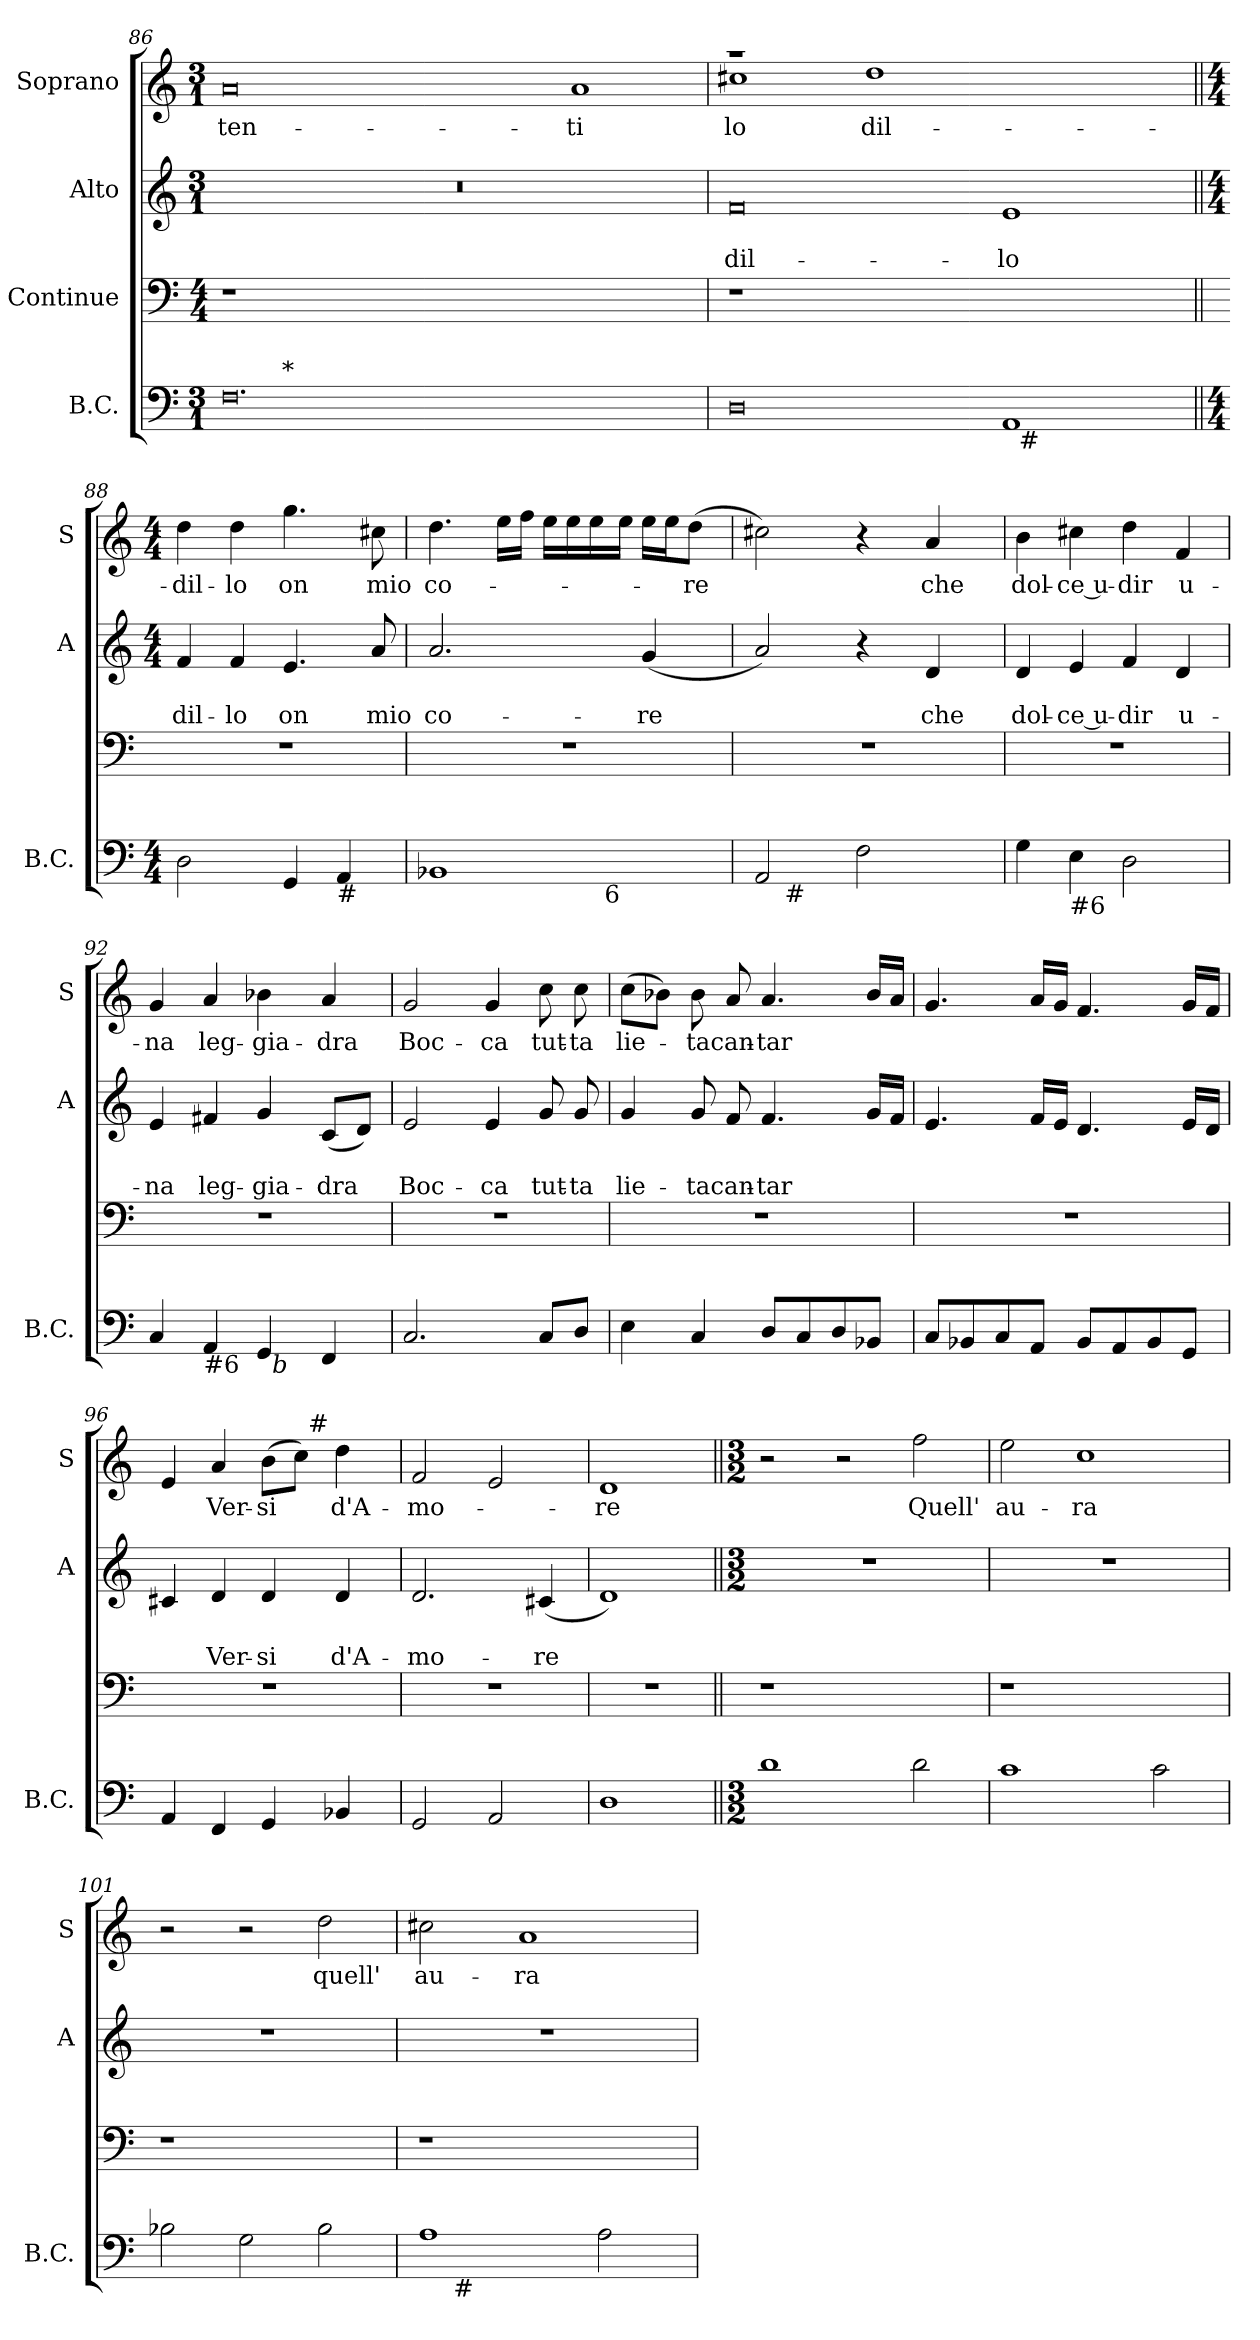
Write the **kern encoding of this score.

**kern	**kern	**kern	**text	**text	**kern	**text
*part4	*part3	*part2	*part2	*part2	*part1	*part1
*staff4	*staff3	*staff2	*staff2	*staff2	*staff1	*staff1
*I"B.C.	*I"Continue	*I"Alto	*	*	*I"Soprano	*
*I'B.C.	*	*I'A	*	*	*I'S	*
*clefF4	*clefF4	*clefG2	*	*	*clefG2	*
*k[]	*k[]	*k[]	*	*	*k[]	*
*C:	*C:	*C:	*	*	*C:	*
*M3/1	*M4/4	*M3/1	*	*	*M3/1	*
=86	=86	=86	=86	=86	=86	=86
!	!	!LO:N:vis=1	!	!	!	!LO:LY:b
*^	*	*	*	*	*	*
0.F	4ryy	1r	0.r	.	.	0a	-ten-
!	!LO:TX:a:t=*	!	!	!	!	!	!
.	1ryy	.	.	.	.	.	.
.	.	0ryy	.	.	.	.	.
.	1..ryy	.	.	.	.	.	.
!	!	!	!	!	!	!	!LO:LY:b
.	.	.	.	.	.	1a	-ti
=87	=87	=87	=87	=87	=87	=87	=87
!	!	!	!	!	!LO:LY:b	!	!LO:LY:b
*	*	*	*	*	*	*^	*
0D	1ryy	1r	0f	.	dil-	1raa	1cc#X	-lo
!	!	!	!	!	!	!	!	!LO:LY:b
.	1ryy	0ryy	.	.	.	1dd	1ryy	dil-
!	!	!	!	!	!LO:LY:b	!	!	!
1AA	32ryy	.	1e	.	-lo	1ryy	1ryy	.
!	!LO:TX:b:t=#	!	!	!	!	!	!	!
.	2ryy	.	.	.	.	.	.	.
.	4...ryy	.	.	.	.	.	.	.
*v	*v	*	*	*	*	*v	*v	*
=88||	=88||	=88||	=88||	=88||	=88||	=88||
*M4/4	*	*M4/4	*	*	*M4/4	*
*^	*	*	*	*	*^	*
!	!	!	!	!	!LO:LY:b	!	!	!LO:LY:b
*v	*v	*	*	*	*	*v	*v	*
2D\	1r	4f/	.	dil-	4dd\	dil-
!	!	!	!	!LO:LY:b:rj	!	!LO:LY:b:rj
.	.	4f/	.	-lo	4dd\	-lo
!	!	!	!	!LO:LY:b	!	!LO:LY:b
4GG/	.	4.e/	.	on	4.gg\	on
!LO:TX:b:t=#	!	!	!	!	!	!
4AA/	.	.	.	.	.	.
!	!	!	!	!LO:LY:b	!	!LO:LY:b
.	.	8a/	.	mio	8cc#X\	mio
!!LO:LB:g=z
=89	=89	=89	=89	=89	=89	=89
!	!	!	!	!LO:LY:b	!	!LO:LY:b
*^	*	*	*	*	*	*
1BB-X	2ryy	1r	2.a/	.	co-	4.dd\	co-
.	.	.	.	.	.	16ee\LL	.
.	.	.	.	.	.	16ff\JJ	.
.	8ryy	.	.	.	.	16ee\LL	.
.	.	.	.	.	.	16ee\	.
.	32ryy	.	.	.	.	16ee\	.
!	!LO:TX:b:t=6	!	!	!	!	!	!
.	4ryy	.	.	.	.	.	.
.	.	.	.	.	.	16ee\JJ	.
!	!	!	!	!	!LO:LY:b	!	!
.	.	.	(<4g/	.	-re	16ee\LL	.
.	.	.	.	.	.	16ee\J	.
!	!	!	!	!	!	!	!LO:LY:b
.	.	.	.	.	.	(>8dd\J	-re
.	16.ryy	.	.	.	.	.	.
=90	=90	=90	=90	=90	=90	=90	=90
2AA/	16.ryy	1r	2a/)	.	.	2cc#X\)	.
!	!LO:TX:b:t=#	!	!	!	!	!	!
.	2ryy	.	.	.	.	.	.
2F\	.	.	4r	.	.	4r	.
.	4ryy	.	.	.	.	.	.
!	!	!	!	!	!LO:LY:b	!	!LO:LY:b
.	.	.	4d/	.	che	4a/	che
.	8ryy	.	.	.	.	.	.
.	32ryy	.	.	.	.	.	.
=91	=91	=91	=91	=91	=91	=91	=91
!	!	!	!	!	!LO:LY:b	!	!LO:LY:b
*v	*v	*	*	*	*	*	*
4G\	1r	4d/	.	dol-	4b\	dol-
!LO:TX:b:t=#6	!	!	!	!	!	!
!	!	!	!	!LO:LY:b	!	!LO:LY:b
4E\	.	4e/	.	-ce u-	4cc#X\	-ce u-
!	!	!	!	!LO:LY:b	!	!LO:LY:b
2D\	.	4f/	.	-dir	4dd\	-dir
!	!	!	!	!LO:LY:b	!	!LO:LY:b
.	.	4d/	.	u-	4f/	u-
=92	=92	=92	=92	=92	=92	=92
!	!	!	!	!LO:LY:b	!	!LO:LY:b
*^	*	*	*	*	*	*
4C/	2ryy	1r	4e/	.	-na	4g/	-na
!LO:TX:b:t=#6	!	!	!	!	!	!	!
!	!	!	!	!	!LO:LY:b	!	!LO:LY:b
4AA/	.	.	4f#X/	.	leg-	4a/	leg-
!	!	!	!	!	!LO:LY:b:rj	!	!LO:LY:b
4GG/	32ryy	.	4g/	.	-gia-	4b-X\	-gia-
!	!LO:TX:b:i:t=b	!	!	!	!	!	!
.	4...ryy	.	.	.	.	.	.
!	!	!	!	!	!LO:LY:b	!	!LO:LY:b
4FF/	.	.	(<8c/L	.	-dra	4a/	-dra
.	.	.	8d/J)	.	.	.	.
=93	=93	=93	=93	=93	=93	=93	=93
!	!	!	!	!	!LO:LY:b	!	!LO:LY:b
*v	*v	*	*	*	*	*	*
2.C/	1r	2e/	.	Boc-	2g/	Boc-
!	!	!	!	!LO:LY:b	!	!LO:LY:b
.	.	4e/	.	-ca	4g/	-ca
!	!	!	!	!LO:LY:b	!	!LO:LY:b
8C/L	.	8g/	.	tut-	8cc\	tut-
!	!	!	!	!LO:LY:b:rj	!	!LO:LY:b:rj
8D/J	.	8g/	.	-ta	8cc\	-ta
!!LO:LB:g=z
=94	=94	=94	=94	=94	=94	=94
!	!	!	!	!LO:LY:b	!	!LO:LY:b
4E\	1r	4g/	.	lie-	(>8cc\L	lie-
.	.	.	.	.	8b-X\J)	.
!	!	!	!	!LO:LY:b	!	!LO:LY:b
4C/	.	8g/	.	-ta	8b-\	-ta
!	!	!	!	!LO:LY:b	!	!LO:LY:b
.	.	8f/	.	can-	8a/	can-
!	!	!	!	!LO:LY:b	!	!LO:LY:b
8D/L	.	4.f/	.	-tar	4.a/	-tar
8C/	.	.	.	.	.	.
8D/	.	.	.	.	.	.
8BB-X</J	.	16g/LL	.	.	16b-/LL	.
.	.	16f/JJ	.	.	16a/JJ	.
=95	=95	=95	=95	=95	=95	=95
8C/L	1r	4.e/	.	.	4.g/	.
8BB-X/	.	.	.	.	.	.
8C/	.	.	.	.	.	.
8AA</J	.	16f/LL	.	.	16a/LL	.
.	.	16e/JJ	.	.	16g/JJ	.
8BB-/L	.	4.d/	.	.	4.f/	.
8AA/	.	.	.	.	.	.
8BB-/	.	.	.	.	.	.
8GG</J	.	16e/LL	.	.	16g/LL	.
.	.	16d/JJ	.	.	16f/JJ	.
=96	=96	=96	=96	=96	=96	=96
*	*	*	*	*	*^	*
4AA/	1r	4c#X/	.	.	4e/	2ryy	.
!	!	!	!	!LO:LY:b	!	!	!LO:LY:b
4FF/	.	4d/	.	Ver-	4a/	.	Ver-
!	!	!	!	!LO:LY:b:rj	!	!	!LO:LY:b
4GG/	.	4d/	.	-si	(>8b\L	8ryy	-si
.	.	.	.	.	8cc\J)	32ryy	.
!	!	!	!	!	!	!LO:TX:a:t=#	!
.	.	.	.	.	.	4ryy	.
!	!	!	!	!LO:LY:b	!	!	!LO:LY:b
4BB-X/	.	4d/	.	d'A-	4dd\	.	d'A-
.	.	.	.	.	.	16.ryy	.
=97	=97	=97	=97	=97	=97	=97	=97
!	!	!	!	!LO:LY:b	!	!	!LO:LY:b
*	*	*	*	*	*v	*v	*
2GG/	1r	2.d/	.	-mo-	2f/	-mo-
2AA</	.	.	.	.	2e/	.
!	!	!	!	!LO:LY:b	!	!
.	.	(<4c#X/	.	-re	.	.
=98	=98	=98	=98	=98	=98	=98
!	!	!	!	!	!	!LO:LY:b
1D	1r	1d)	.	.	1d	-re
!!LO:PB:g=z
=99||	=99||	=99||	=99||	=99||	=99||	=99||
*M3/2	*	*M3/2	*	*	*M3/2	*
!	!	!LO:N:vis=1	!	!	!	!
1d	1r	1.r	.	.	2r	.
.	.	.	.	.	2r	.
!	!	!	!	!	!	!LO:LY:b
2d\	2ryy	.	.	.	2ff\	Quell'
=100	=100	=100	=100	=100	=100	=100
!	!	!LO:N:vis=1	!	!	!	!LO:LY:b
1c	1r	1.r	.	.	2ee\	au-
!	!	!	!	!	!	!LO:LY:b
.	.	.	.	.	1cc	-ra
2c\	2ryy	.	.	.	.	.
=101	=101	=101	=101	=101	=101	=101
!	!	!LO:N:vis=1	!	!	!	!
2B-X\	1r	1.r	.	.	2r	.
2G\	.	.	.	.	2r	.
!	!	!	!	!	!	!LO:LY:b
2B-\	2ryy	.	.	.	2dd\	quell'
=102	=102	=102	=102	=102	=102	=102
!	!	!LO:N:vis=1	!	!	!	!LO:LY:b
*^	*	*	*	*	*	*
1A	8ryy	1r	1.r	.	.	2cc#X\	au-
!	!LO:TX:b:t=#	!	!	!	!	!	!
.	1ryy	.	.	.	.	.	.
!	!	!	!	!	!	!	!LO:LY:b
.	.	.	.	.	.	1a	-ra
2A\	.	2ryy	.	.	.	.	.
.	4.ryy	.	.	.	.	.	.
*v	*v	*	*	*	*	*	*
=	=	=	=	=	=	=
*-	*-	*-	*-	*-	*-	*-
